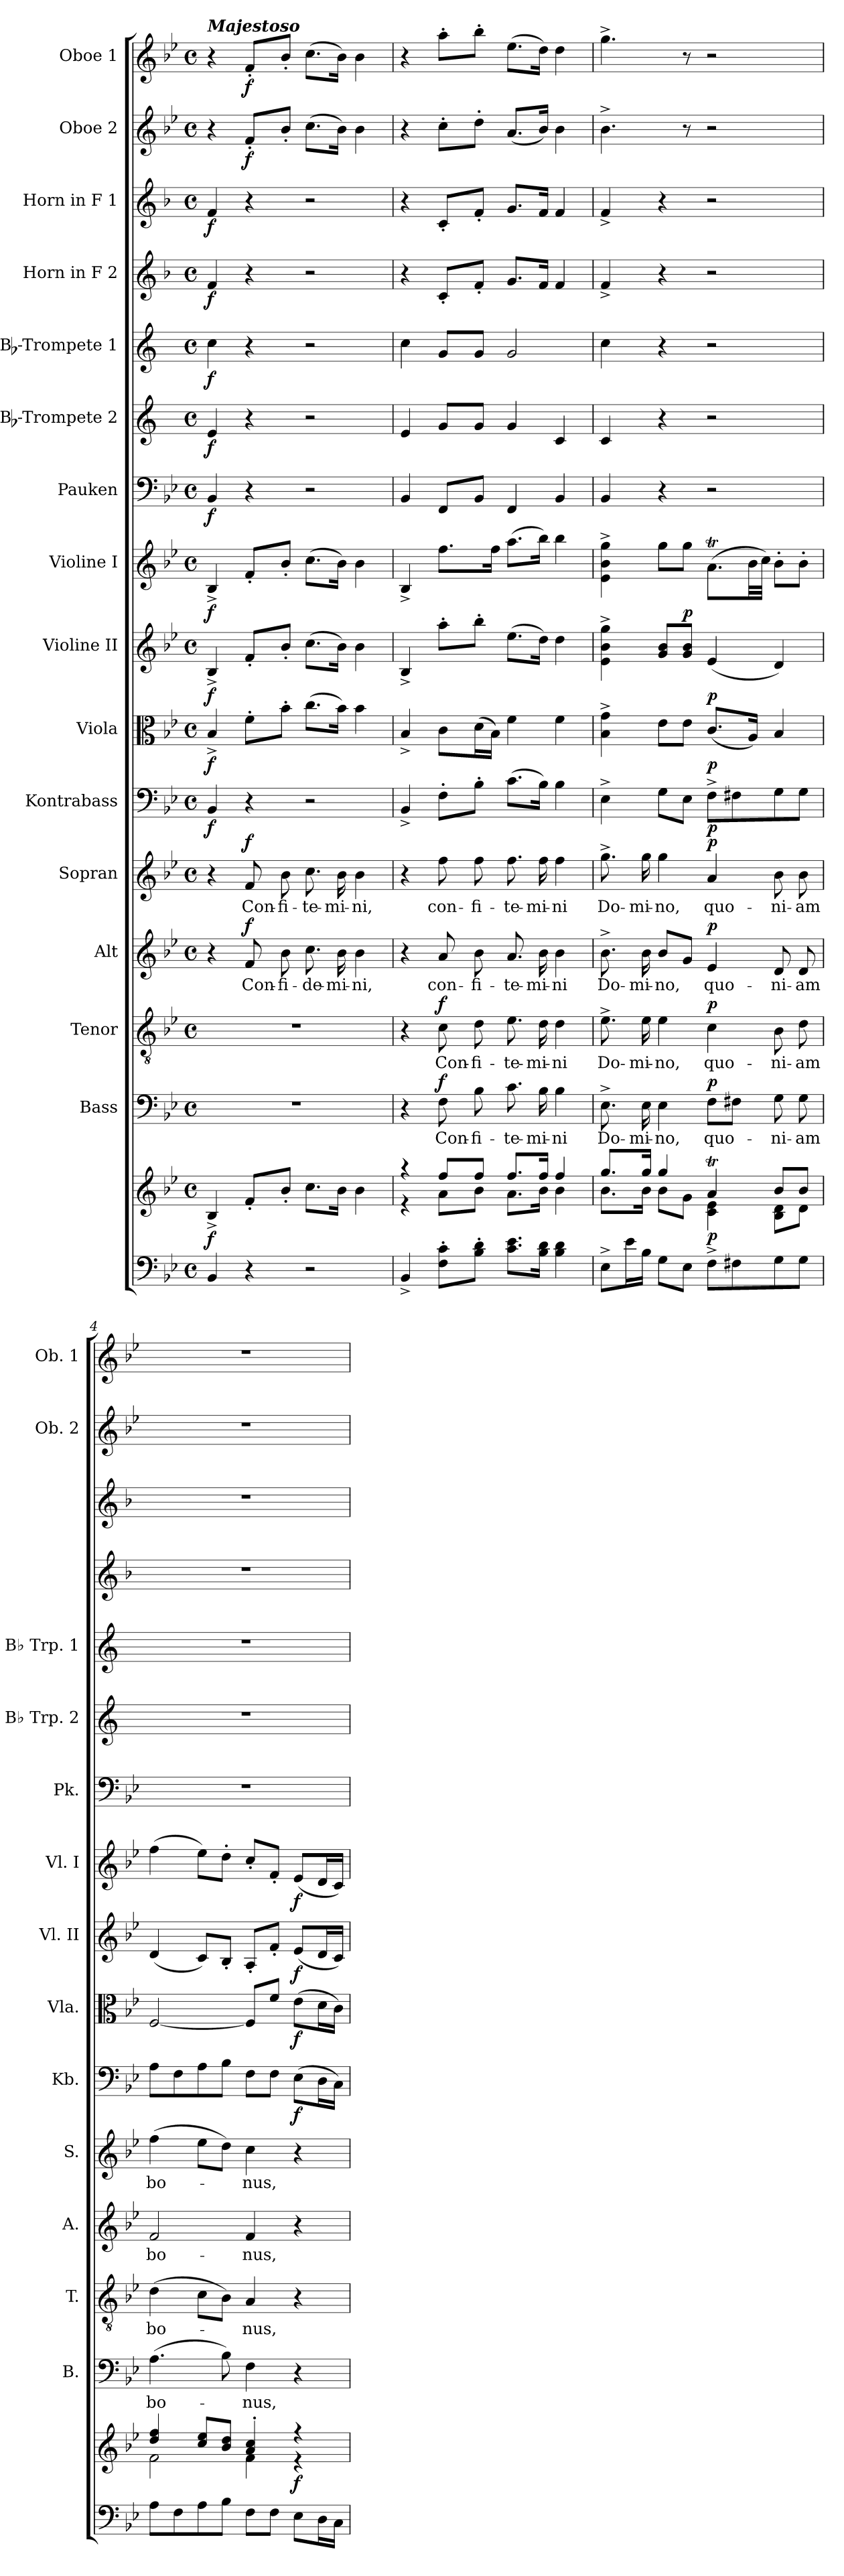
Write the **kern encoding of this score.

**kern	**kern	**dynam	**kern	**text	**dynam	**kern	**text	**dynam	**kern	**text	**dynam	**kern	**text	**dynam	**kern	**dynam	**kern	**dynam	**kern	**dynam	**kern	**dynam	**kern	**dynam	**kern	**dynam	**kern	**dynam	**kern	**dynam	**kern	**dynam	**kern	**dynam	**kern	**dynam
*part16	*part16	*part16	*part15	*part15	*part15	*part14	*part14	*part14	*part13	*part13	*part13	*part12	*part12	*part12	*part11	*part11	*part10	*part10	*part9	*part9	*part8	*part8	*part7	*part7	*part6	*part6	*part5	*part5	*part4	*part4	*part3	*part3	*part2	*part2	*part1	*part1
*staff17	*staff16	*staff16/17	*staff15	*staff15	*staff15	*staff14	*staff14	*staff14	*staff13	*staff13	*staff13	*staff12	*staff12	*staff12	*staff11	*staff11	*staff10	*staff10	*staff9	*staff9	*staff8	*staff8	*staff7	*staff7	*staff6	*staff6	*staff5	*staff5	*staff4	*staff4	*staff3	*staff3	*staff2	*staff2	*staff1	*staff1
*	*	*	*I"Bass	*	*	*I"Tenor	*	*	*I"Alt	*	*	*I"Sopran	*	*	*I"Kontrabass	*	*I"Viola	*	*I"Violine II	*	*I"Violine I	*	*I"Pauken	*	*I"Bb-Trompete 2	*	*I"Bb-Trompete 1	*	*I"Horn in F 2	*	*I"Horn in F 1	*	*I"Oboe 2	*	*I"Oboe 1	*
*	*	*	*I'B.	*	*	*I'T.	*	*	*I'A.	*	*	*I'S.	*	*	*I'Kb.	*	*I'Vla.	*	*I'Vl. II	*	*I'Vl. I	*	*I'Pk.	*	*I'Bb Trp. 2	*	*I'Bb Trp. 1	*	*	*	*	*	*I'Ob. 2	*	*I'Ob. 1	*
*clefF4	*clefG2	*	*clefF4	*	*	*clefGv2	*	*	*clefG2	*	*	*clefG2	*	*	*clefF4	*	*clefC3	*	*clefG2	*	*clefG2	*	*clefF4	*	*clefG2	*	*clefG2	*	*clefG2	*	*clefG2	*	*clefG2	*	*clefG2	*
*	*	*	*	*	*	*	*	*	*	*	*	*	*	*	*ITrd7c12	*	*	*	*	*	*	*	*	*	*ITrd1c2	*	*ITrd1c2	*	*ITrd4c7	*	*ITrd4c7	*	*	*	*	*
*k[b-e-]	*k[b-e-]	*	*k[b-e-]	*	*	*k[b-e-]	*	*	*k[b-e-]	*	*	*k[b-e-]	*	*	*k[b-e-]	*	*k[b-e-]	*	*k[b-e-]	*	*k[b-e-]	*	*k[b-e-]	*	*k[b-e-]	*	*k[b-e-]	*	*k[b-e-]	*	*k[b-e-]	*	*k[b-e-]	*	*k[b-e-]	*
*B-:	*B-:	*	*B-:	*	*	*B-:	*	*	*B-:	*	*	*B-:	*	*	*B-:	*	*B-:	*	*B-:	*	*B-:	*	*B-:	*	*B-:	*	*B-:	*	*B-:	*	*B-:	*	*B-:	*	*B-:	*
*M4/4	*M4/4	*	*M4/4	*	*	*M4/4	*	*	*M4/4	*	*	*M4/4	*	*	*M4/4	*	*M4/4	*	*M4/4	*	*M4/4	*	*M4/4	*	*M4/4	*	*M4/4	*	*M4/4	*	*M4/4	*	*M4/4	*	*M4/4	*
*met(c)	*met(c)	*	*met(c)	*	*	*met(c)	*	*	*met(c)	*	*	*met(c)	*	*	*met(c)	*	*met(c)	*	*met(c)	*	*met(c)	*	*met(c)	*	*met(c)	*	*met(c)	*	*met(c)	*	*met(c)	*	*met(c)	*	*met(c)	*
=1	=1	=1	=1	=1	=1	=1	=1	=1	=1	=1	=1	=1	=1	=1	=1	=1	=1	=1	=1	=1	=1	=1	=1	=1	=1	=1	=1	=1	=1	=1	=1	=1	=1	=1	=1	=1
!	!	!	!	!	!	!	!	!	!	!	!	!	!	!	!	!	!	!	!	!	!	!	!	!	!	!	!	!	!	!	!	!	!	!	!LO:TX:a:Bi:t=Majestoso	!
!	!	!LO:DY:b	!	!	!	!	!	!	!	!	!	!	!	!	!	!LO:DY:b	!	!LO:DY:b	!	!LO:DY:b	!	!LO:DY:b	!	!LO:DY:b	!	!LO:DY:b	!	!LO:DY:b	!	!LO:DY:b	!	!LO:DY:b	!	!	!	!
4BB-/	4B-^</	f	1r	.	.	1r	.	.	4r	.	.	4r	.	.	4BBB-/	f	4B-^</	f	4B-^</	f	4B-^</	f	4BB-/	f	4d/	f	4b-\	f	4B-/	f	4B-/	f	4r	.	4r	.
!	!	!	!	!	!	!	!	!	!	!LO:LY:b	!LO:DY:a	!	!LO:LY:b	!LO:DY:a	!	!	!	!	!	!	!	!	!	!	!	!	!	!	!	!	!	!	!	!LO:DY:b	!	!LO:DY:b
4r	8f'</L	.	.	.	.	.	.	.	8f/	Con-	f	8f/	Con-	f	4r	.	8f'>\L	.	8f'</L	.	8f'</L	.	4r	.	4r	.	4r	.	4r	.	4r	.	8f'</L	f	8f'</L	f
!	!	!	!	!	!	!	!	!	!	!LO:LY:b	!	!	!LO:LY:b	!	!	!	!	!	!	!	!	!	!	!	!	!	!	!	!	!	!	!	!	!	!	!
.	8b-'</J	.	.	.	.	.	.	.	8b-\	-fi-	.	8b-\	-fi-	.	.	.	8b-'>\J	.	8b-'</J	.	8b-'</J	.	.	.	.	.	.	.	.	.	.	.	8b-'</J	.	8b-'</J	.
!	!	!	!	!	!	!	!	!	!	!LO:LY:b	!	!	!LO:LY:b	!	!	!	!	!	!	!	!	!	!	!	!	!	!	!	!	!	!	!	!	!	!	!
2r	8.cc\L	.	.	.	.	.	.	.	8.cc\	-de-	.	8.cc\	-te-	.	2r	.	(>8.cc\L	.	(>8.cc\L	.	(>8.cc\L	.	2r	.	2r	.	2r	.	2r	.	2r	.	(>8.cc\L	.	(>8.cc\L	.
!	!	!	!	!	!	!	!	!	!	!LO:LY:b	!	!	!LO:LY:b	!	!	!	!	!	!	!	!	!	!	!	!	!	!	!	!	!	!	!	!	!	!	!
.	16b-\Jk	.	.	.	.	.	.	.	16b-\	-mi-	.	16b-\	-mi-	.	.	.	16b-\Jk)	.	16b-\Jk)	.	16b-\Jk)	.	.	.	.	.	.	.	.	.	.	.	16b-\Jk)	.	16b-\Jk)	.
!	!	!	!	!	!	!	!	!	!	!LO:LY:b	!	!	!LO:LY:b	!	!	!	!	!	!	!	!	!	!	!	!	!	!	!	!	!	!	!	!	!	!	!
.	4b-\	.	.	.	.	.	.	.	4b-\	-ni,	.	4b-\	-ni,	.	.	.	4b-\	.	4b-\	.	4b-\	.	.	.	.	.	.	.	.	.	.	.	4b-\	.	4b-\	.
=2	=2	=2	=2	=2	=2	=2	=2	=2	=2	=2	=2	=2	=2	=2	=2	=2	=2	=2	=2	=2	=2	=2	=2	=2	=2	=2	=2	=2	=2	=2	=2	=2	=2	=2	=2	=2
*	*^	*	*	*	*	*	*	*	*	*	*	*	*	*	*	*	*	*	*	*	*	*	*	*	*	*	*	*	*	*	*	*	*	*	*	*
4BB-^</	4r	4r	.	4r	.	.	4r	.	.	4r	.	.	4r	.	.	4BBB-^</	.	4B-^</	.	4B-^</	.	4B-^</	.	4BB-/	.	4d/	.	4b-\	.	4r	.	4r	.	4r	.	4r	.
!	!	!	!	!	!LO:LY:b	!LO:DY:a	!	!LO:LY:b	!LO:DY:a	!	!LO:LY:b	!	!	!LO:LY:b	!	!	!	!	!	!	!	!	!	!	!	!	!	!	!	!	!	!	!	!	!	!	!
8F\'> 8c\'>L	8ff/L	8a\L	.	8F\	Con-	f	8c\	Con-	f	8a/	con-	.	8ff\	con-	.	8FF'>\L	.	8c\L	.	8aa'>\L	.	8.ff\L	.	8FF/L	.	8f/L	.	8f/L	.	8F'</L	.	8F'</L	.	8cc'>\L	.	8aa'>\L	.
!	!	!	!	!	!LO:LY:b	!	!	!LO:LY:b	!	!	!LO:LY:b	!	!	!LO:LY:b	!	!	!	!	!	!	!	!	!	!	!	!	!	!	!	!	!	!	!	!	!	!	!
8B-\'> 8d\'>J	8ff/J	8b-\J	.	8B-\	-fi-	.	8d\	-fi-	.	8b-\	-fi-	.	8ff\	-fi-	.	8BB-'>\J	.	(>16d\L	.	8bb-'>\J	.	.	.	8BB-/J	.	8f/J	.	8f/J	.	8B-'</J	.	8B-'</J	.	8dd'>\J	.	8bb-'>\J	.
.	.	.	.	.	.	.	.	.	.	.	.	.	.	.	.	.	.	16B-\JJ)	.	.	.	16ff\Jk	.	.	.	.	.	.	.	.	.	.	.	.	.	.	.
!	!	!	!	!	!LO:LY:b	!	!	!LO:LY:b	!	!	!LO:LY:b	!	!	!LO:LY:b	!	!	!	!	!	!	!	!	!	!	!	!	!	!	!	!	!	!	!	!	!	!	!
8.c\ 8.e-\L	8.ff/L	8.a\L	.	8.c\	-te-	.	8.e-\	-te-	.	8.a/	-te-	.	8.ff\	-te-	.	(>8.C\L	.	4f\	.	(>8.ee-\L	.	(>8.aa\L	.	4FF/	.	4f/	.	2f/	.	8.c/L	.	8.c/L	.	(<8.a/L	.	(>8.ee-\L	.
!	!	!	!	!	!LO:LY:b	!	!	!LO:LY:b	!	!	!LO:LY:b	!	!	!LO:LY:b	!	!	!	!	!	!	!	!	!	!	!	!	!	!	!	!	!	!	!	!	!	!	!
16B-\ 16d\Jk	16ff/Jk	16b-\Jk	.	16B-\	-mi-	.	16d\	-mi-	.	16b-\	-mi-	.	16ff\	-mi-	.	16BB-\Jk)	.	.	.	16dd\Jk)	.	16bb-\Jk)	.	.	.	.	.	.	.	16B-/Jk	.	16B-/Jk	.	16b-/Jk)	.	16dd\Jk)	.
!	!	!	!	!	!LO:LY:b	!	!	!LO:LY:b	!	!	!LO:LY:b	!	!	!LO:LY:b	!	!	!	!	!	!	!	!	!	!	!	!	!	!	!	!	!	!	!	!	!	!	!
4B-\ 4d\	4ff/	4b-\	.	4B-\	-ni	.	4d\	-ni	.	4b-\	-ni	.	4ff\	-ni	.	4BB-\	.	4f\	.	4dd\	.	4bb-\	.	4BB-/	.	4B-/	.	.	.	4B-/	.	4B-/	.	4b-\	.	4dd\	.
=3	=3	=3	=3	=3	=3	=3	=3	=3	=3	=3	=3	=3	=3	=3	=3	=3	=3	=3	=3	=3	=3	=3	=3	=3	=3	=3	=3	=3	=3	=3	=3	=3	=3	=3	=3	=3	=3
!	!	!	!	!	!LO:LY:b	!	!	!LO:LY:b	!	!	!LO:LY:b	!	!	!LO:LY:b	!	!	!	!	!	!	!	!	!	!	!	!	!	!	!	!	!	!	!	!	!	!	!
8E-^>\L	8.gg/L	8.b-\L	.	8.E-^>\	Do-	.	8.e-^>\	Do-	.	8.b-^>\	Do-	.	8.gg^>\	Do-	.	4EE-^>\	.	4B-\^> 4g\^>	.	4e-\^> 4b-\^> 4gg\^>	.	4e-\^> 4b-\^> 4gg\^>	.	4BB-/	.	4B-/	.	4b-\	.	4B-^</	.	4B-^</	.	4.b-^>\	.	4.gg^>\	.
16e-\L	.	.	.	.	.	.	.	.	.	.	.	.	.	.	.	.	.	.	.	.	.	.	.	.	.	.	.	.	.	.	.	.	.	.	.	.	.
!	!	!	!	!	!LO:LY:b	!	!	!LO:LY:b	!	!	!LO:LY:b	!	!	!LO:LY:b	!	!	!	!	!	!	!	!	!	!	!	!	!	!	!	!	!	!	!	!	!	!	!
16B-\JJ	16gg/Jk	16b-\Jk	.	16E-\	-mi-	.	16e-\	-mi-	.	16b-\	-mi-	.	16gg\	-mi-	.	.	.	.	.	.	.	.	.	.	.	.	.	.	.	.	.	.	.	.	.	.	.
!	!	!	!	!	!LO:LY:b	!	!	!LO:LY:b	!	!	!LO:LY:b	!	!	!LO:LY:b	!	!	!	!	!	!	!	!	!	!	!	!	!	!	!	!	!	!	!	!	!	!	!
8G\L	4gg/	8b-\L	.	4E-\	-no,	.	4e-\	-no,	.	8b-/L	-no,	.	4gg\	-no,	.	8GG\L	.	8e-\L	.	8g/ 8b-/L	.	8gg\L	.	4r	.	4r	.	4r	.	4r	.	4r	.	.	.	.	.
!	!	!	!	!	!	!	!	!	!	!	!	!	!	!	!	!	!	!	!	!	!	!	!LO:DY:b	!	!	!	!	!	!	!	!	!	!	!	!	!	!
8E-\J	.	8g\J	.	.	.	.	.	.	.	8g/J	.	.	.	.	.	8EE-\J	.	8e-\J	.	8g/ 8b-/J	.	8gg\J	p	.	.	.	.	.	.	.	.	.	.	8r	.	8r	.
!	!	!	!LO:DY:b	!	!LO:LY:b	!LO:DY:a	!	!LO:LY:b	!LO:DY:a	!	!LO:LY:b	!LO:DY:a	!	!LO:LY:b	!LO:DY:a	!	!LO:DY:b	!	!LO:DY:b	!	!LO:DY:b	!	!	!	!	!	!	!	!	!	!	!	!	!	!	!	!
8F^>\L	4at/	4c\ 4e-\	p	8F\L	quo-	p	4c\	quo-	p	4e-/	quo-	p	4a/	quo-	p	8FF^>\L	p	(<8.c/L	p	(<4e-/	p	(>8.at\L	.	2r	.	2r	.	2r	.	2r	.	2r	.	2r	.	2r	.
8F#X\	.	.	.	8F#X\J	.	.	.	.	.	.	.	.	.	.	.	8FF#X\	.	.	.	.	.	.	.	.	.	.	.	.	.	.	.	.	.	.	.	.	.
.	.	.	.	.	.	.	.	.	.	.	.	.	.	.	.	.	.	16A/Jk)	.	.	.	32b-\LL	.	.	.	.	.	.	.	.	.	.	.	.	.	.	.
.	.	.	.	.	.	.	.	.	.	.	.	.	.	.	.	.	.	.	.	.	.	32cc\JJJ)	.	.	.	.	.	.	.	.	.	.	.	.	.	.	.
!	!	!	!	!	!LO:LY:b	!	!	!LO:LY:b	!	!	!LO:LY:b	!	!	!LO:LY:b	!	!	!	!	!	!	!	!	!	!	!	!	!	!	!	!	!	!	!	!	!	!	!
8G\	8b-/L	8B-\ 8d\L	.	8G\	-ni-	.	8B-\	-ni-	.	8d/	-ni-	.	8b-\	-ni-	.	8GG\	.	4B-/	.	4d/)	.	8b-'>\L	.	.	.	.	.	.	.	.	.	.	.	.	.	.	.
!	!	!	!	!	!LO:LY:b	!	!	!LO:LY:b	!	!	!LO:LY:b	!	!	!LO:LY:b	!	!	!	!	!	!	!	!	!	!	!	!	!	!	!	!	!	!	!	!	!	!	!
8G\J	8b-/J	8d\J	.	8G\	-am	.	8d\	-am	.	8d/	-am	.	8b-\	-am	.	8GG\J	.	.	.	.	.	8b-'>\J	.	.	.	.	.	.	.	.	.	.	.	.	.	.	.
=4	=4	=4	=4	=4	=4	=4	=4	=4	=4	=4	=4	=4	=4	=4	=4	=4	=4	=4	=4	=4	=4	=4	=4	=4	=4	=4	=4	=4	=4	=4	=4	=4	=4	=4	=4	=4	=4
!	!	!	!	!	!LO:LY:b	!	!	!LO:LY:b	!	!	!LO:LY:b	!	!	!LO:LY:b	!	!	!	!	!	!	!	!	!	!	!	!	!	!	!	!	!	!	!	!	!	!	!
8A\L	4dd/ 4ff/	2f\	.	(>4.A\	bo-	.	(>4d\	bo-	.	2f/	bo-	.	(>4ff\	bo-	.	8AA\L	.	[2F/	.	(<4d/	.	(>4ff\	.	1r	.	1r	.	1r	.	1r	.	1r	.	1r	.	1r	.
8F\	.	.	.	.	.	.	.	.	.	.	.	.	.	.	.	8FF\	.	.	.	.	.	.	.	.	.	.	.	.	.	.	.	.	.	.	.	.	.
8A\	8cc/ 8ee-/L	.	.	.	.	.	8c\L	.	.	.	.	.	8ee-\L	.	.	8AA\	.	.	.	8c/L)	.	8ee-\L)	.	.	.	.	.	.	.	.	.	.	.	.	.	.	.
8B-\J	8b-/ 8dd/J	.	.	8B-\)	.	.	8B-\J)	.	.	.	.	.	8dd\J)	.	.	8BB-\J	.	.	.	8B-'</J	.	8dd'>\J	.	.	.	.	.	.	.	.	.	.	.	.	.	.	.
!	!	!	!	!	!LO:LY:b	!	!	!LO:LY:b	!	!	!LO:LY:b	!	!	!LO:LY:b	!	!	!	!	!	!	!	!	!	!	!	!	!	!	!	!	!	!	!	!	!	!	!
8F\L	4a/'< 4cc/'<	4f\	.	4F\	-nus,	.	4A/	-nus,	.	4f/	-nus,	.	4cc\	-nus,	.	8FF\L	.	8F/L]	.	8A'</L	.	8cc'</L	.	.	.	.	.	.	.	.	.	.	.	.	.	.	.
8F\J	.	.	.	.	.	.	.	.	.	.	.	.	.	.	.	8FF\J	.	8f/J	.	8f'</J	.	8f'</J	.	.	.	.	.	.	.	.	.	.	.	.	.	.	.
!	!	!	!LO:DY:b	!	!	!	!	!	!	!	!	!	!	!	!	!	!LO:DY:b	!	!LO:DY:b	!	!LO:DY:b	!	!LO:DY:b	!	!	!	!	!	!	!	!	!	!	!	!	!	!
8E-\L	4r	4r	f	4r	.	.	4r	.	.	4r	.	.	4r	.	.	(>8EE-\L	f	(>8e-\L	f	(<8e-/L	f	(<8e-/L	f	.	.	.	.	.	.	.	.	.	.	.	.	.	.
16D\L	.	.	.	.	.	.	.	.	.	.	.	.	.	.	.	16DD\L	.	16d\L	.	16d/L	.	16d/L	.	.	.	.	.	.	.	.	.	.	.	.	.	.	.
16C\JJ	.	.	.	.	.	.	.	.	.	.	.	.	.	.	.	16CC\JJ)	.	16c\JJ)	.	16c/JJ)	.	16c/JJ)	.	.	.	.	.	.	.	.	.	.	.	.	.	.	.
*	*v	*v	*	*	*	*	*	*	*	*	*	*	*	*	*	*	*	*	*	*	*	*	*	*	*	*	*	*	*	*	*	*	*	*	*	*	*
=	=	=	=	=	=	=	=	=	=	=	=	=	=	=	=	=	=	=	=	=	=	=	=	=	=	=	=	=	=	=	=	=	=	=	=	=
*-	*-	*-	*-	*-	*-	*-	*-	*-	*-	*-	*-	*-	*-	*-	*-	*-	*-	*-	*-	*-	*-	*-	*-	*-	*-	*-	*-	*-	*-	*-	*-	*-	*-	*-	*-	*-
